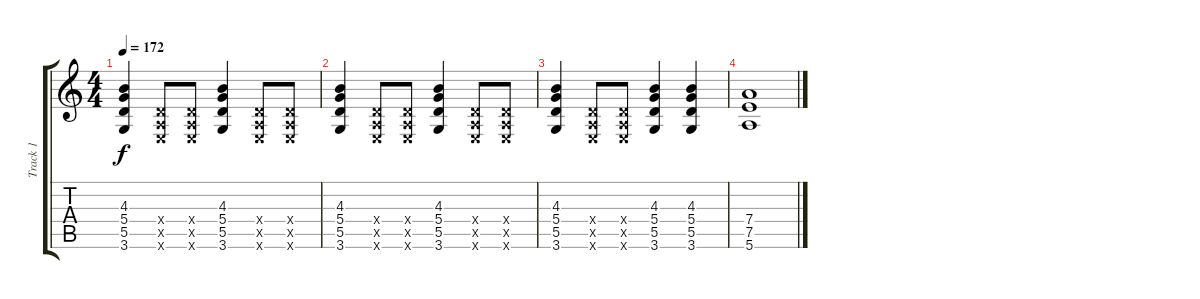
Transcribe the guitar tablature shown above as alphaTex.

\track ("Track 1" "Track 1") {instrument overdrivenguitar}
\staff {score tabs}
\tuning (E4 B3 G3 D3 A2 E2) {hide}
\ts (4 4)
\tempo 172
\clef g2
\ks c
(4.3 5.4 5.5 3.6).4{dy f} (0.4{x} 0.5{x} 0.6{x}).8 (0.4{x} 0.5{x} 0.6{x}).8 (4.3 5.4 5.5 3.6).4 (0.4{x} 0.5{x} 0.6{x}).8 (0.4{x} 0.5{x} 0.6{x}).8 |
(4.3 5.4 5.5 3.6).4 (0.4{x} 0.5{x} 0.6{x}).8 (0.4{x} 0.5{x} 0.6{x}).8 (4.3 5.4 5.5 3.6).4 (0.4{x} 0.5{x} 0.6{x}).8 (0.4{x} 0.5{x} 0.6{x}).8 |
(4.3 5.4 5.5 3.6).4 (0.4{x} 0.5{x} 0.6{x}).8 (0.4{x} 0.5{x} 0.6{x}).8 (4.3 5.4 5.5 3.6).4 (4.3 5.4 5.5 3.6).4 |
(7.4 7.5 5.6).1
